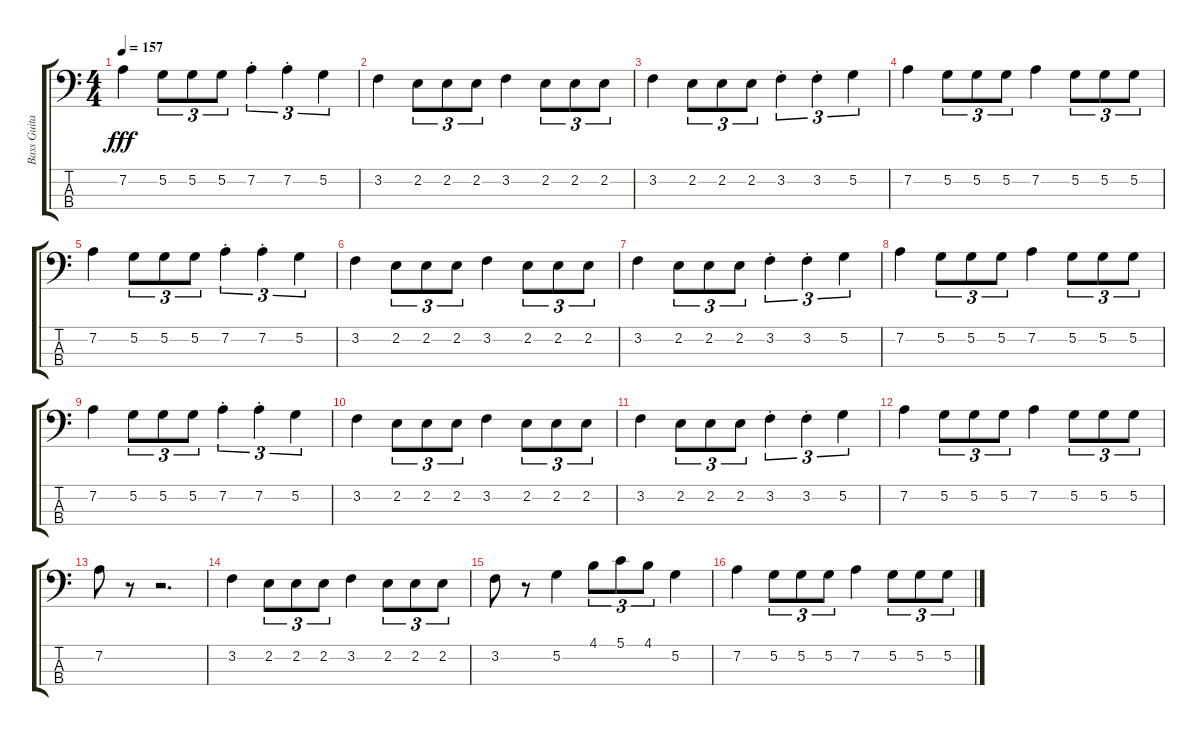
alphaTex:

\track ("Bass Guitar" "Bass Guita") {instrument electricbassfinger}
\staff {score tabs}
\tuning (G2 D2 A1 E1) {hide}
\ts (4 4)
\tempo 157
\clef f4
\ks c
7.2.4{dy fff} 5.2.8{tu (3 2)} 5.2.8{tu (3 2)} 5.2.8{tu (3 2)} 7.2{st}.4{tu (3 2)} 7.2{st}.4{tu (3 2)} 5.2.4{tu (3 2)} |
3.2.4 2.2.8{tu (3 2)} 2.2.8{tu (3 2)} 2.2.8{tu (3 2)} 3.2.4 2.2.8{tu (3 2)} 2.2.8{tu (3 2)} 2.2.8{tu (3 2)} |
3.2.4 2.2.8{tu (3 2)} 2.2.8{tu (3 2)} 2.2.8{tu (3 2)} 3.2{st}.4{tu (3 2)} 3.2{st}.4{tu (3 2)} 5.2.4{tu (3 2)} |
7.2.4 5.2.8{tu (3 2)} 5.2.8{tu (3 2)} 5.2.8{tu (3 2)} 7.2.4 5.2.8{tu (3 2)} 5.2.8{tu (3 2)} 5.2.8{tu (3 2)} |
7.2.4 5.2.8{tu (3 2)} 5.2.8{tu (3 2)} 5.2.8{tu (3 2)} 7.2{st}.4{tu (3 2)} 7.2{st}.4{tu (3 2)} 5.2.4{tu (3 2)} |
3.2.4 2.2.8{tu (3 2)} 2.2.8{tu (3 2)} 2.2.8{tu (3 2)} 3.2.4 2.2.8{tu (3 2)} 2.2.8{tu (3 2)} 2.2.8{tu (3 2)} |
3.2.4 2.2.8{tu (3 2)} 2.2.8{tu (3 2)} 2.2.8{tu (3 2)} 3.2{st}.4{tu (3 2)} 3.2{st}.4{tu (3 2)} 5.2.4{tu (3 2)} |
7.2.4 5.2.8{tu (3 2)} 5.2.8{tu (3 2)} 5.2.8{tu (3 2)} 7.2.4 5.2.8{tu (3 2)} 5.2.8{tu (3 2)} 5.2.8{tu (3 2)} |
7.2.4 5.2.8{tu (3 2)} 5.2.8{tu (3 2)} 5.2.8{tu (3 2)} 7.2{st}.4{tu (3 2)} 7.2{st}.4{tu (3 2)} 5.2.4{tu (3 2)} |
3.2.4 2.2.8{tu (3 2)} 2.2.8{tu (3 2)} 2.2.8{tu (3 2)} 3.2.4 2.2.8{tu (3 2)} 2.2.8{tu (3 2)} 2.2.8{tu (3 2)} |
3.2.4 2.2.8{tu (3 2)} 2.2.8{tu (3 2)} 2.2.8{tu (3 2)} 3.2{st}.4{tu (3 2)} 3.2{st}.4{tu (3 2)} 5.2.4{tu (3 2)} |
7.2.4 5.2.8{tu (3 2)} 5.2.8{tu (3 2)} 5.2.8{tu (3 2)} 7.2.4 5.2.8{tu (3 2)} 5.2.8{tu (3 2)} 5.2.8{tu (3 2)} |
7.2.8 r.8 r.2{d} |
3.2.4 2.2.8{tu (3 2)} 2.2.8{tu (3 2)} 2.2.8{tu (3 2)} 3.2.4 2.2.8{tu (3 2)} 2.2.8{tu (3 2)} 2.2.8{tu (3 2)} |
3.2.8 r.8 5.2.4 4.1.8{tu (3 2)} 5.1.8{tu (3 2)} 4.1.8{tu (3 2)} 5.2.4 |
7.2.4 5.2.8{tu (3 2)} 5.2.8{tu (3 2)} 5.2.8{tu (3 2)} 7.2.4 5.2.8{tu (3 2)} 5.2.8{tu (3 2)} 5.2.8{tu (3 2)}
